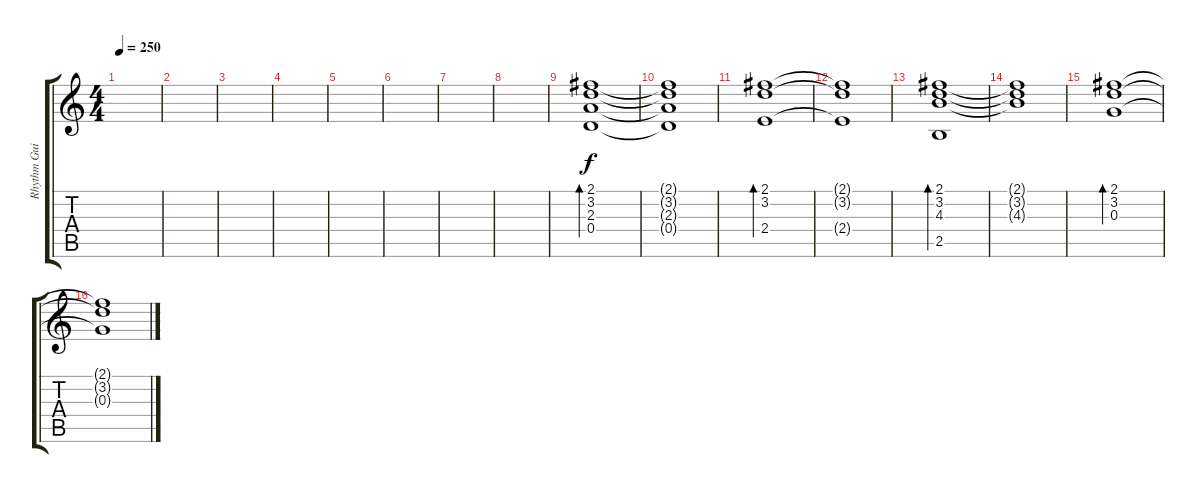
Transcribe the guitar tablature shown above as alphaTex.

\track ("Rhythm Guitar" "Rhythm Gui") {instrument overdrivenguitar}
\staff {score tabs}
\tuning (E4 B3 G3 D3 A2 E2) {hide}
\ts (4 4)
\tempo 250
\clef g2
\ks c
|
|
|
|
|
|
|
|
(2.1 3.2 2.3 0.4).1{bd 240 volume 13 instrument electricguitarclean} |
(2.1{t} 3.2{t} 2.3{t} 0.4{t}).1 |
(2.1 3.2 2.4).1{bd 240} |
(2.1{t} 3.2{t} 2.4{t}).1 |
(2.1 3.2 4.3 2.5).1{bd 240} |
(2.1{t} 3.2{t} 4.3{t}).1 |
(2.1 3.2 0.3).1{bd 240} |
(2.1{t} 3.2{t} 0.3{t}).1
